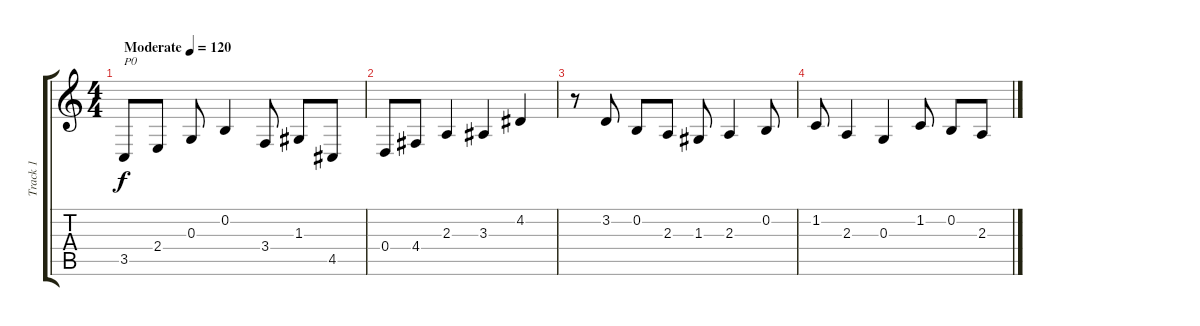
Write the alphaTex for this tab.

\track ("Track 1" "Track 1") {instrument acousticgrandpiano}
\staff {score tabs}
\tuning (E4 B3 G3 D3 A2 E2) {hide}
\ts (4 4)
\tempo (120 "Moderate")
\clef g2
\ks c
3.5.8{txt "P0" dy f instrument acousticgrandpiano} 2.4.8 0.3.8 0.2.4 3.4.8 1.3.8 4.5.8 |
0.4.8 4.4.8 2.3.4 3.3.4 4.2.4 |
r.8 3.2.8 0.2.8 2.3.8 1.3.8 2.3.4 0.2.8 |
1.2.8 2.3.4 0.3.4 1.2.8 0.2.8 2.3.8
